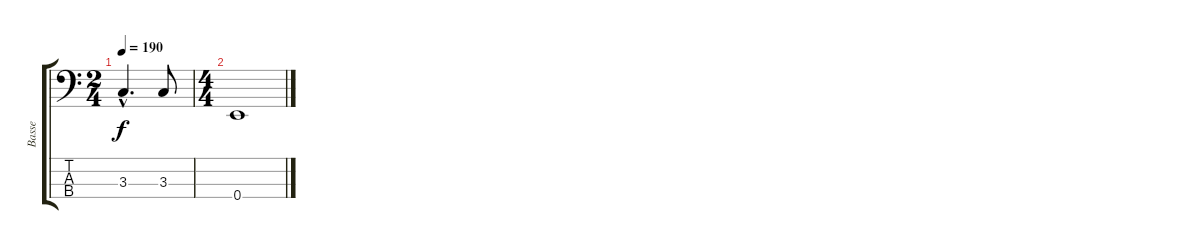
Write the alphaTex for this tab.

\track ("Basse" "Basse") {instrument electricbasspick}
\staff {score tabs}
\tuning (G2 D2 A1 E1) {hide}
\ts (2 4)
\tempo 190
\clef f4
\ks c
3.3{hac}.4{d dy f} 3.3.8 |
\ts (4 4)
0.4.1
